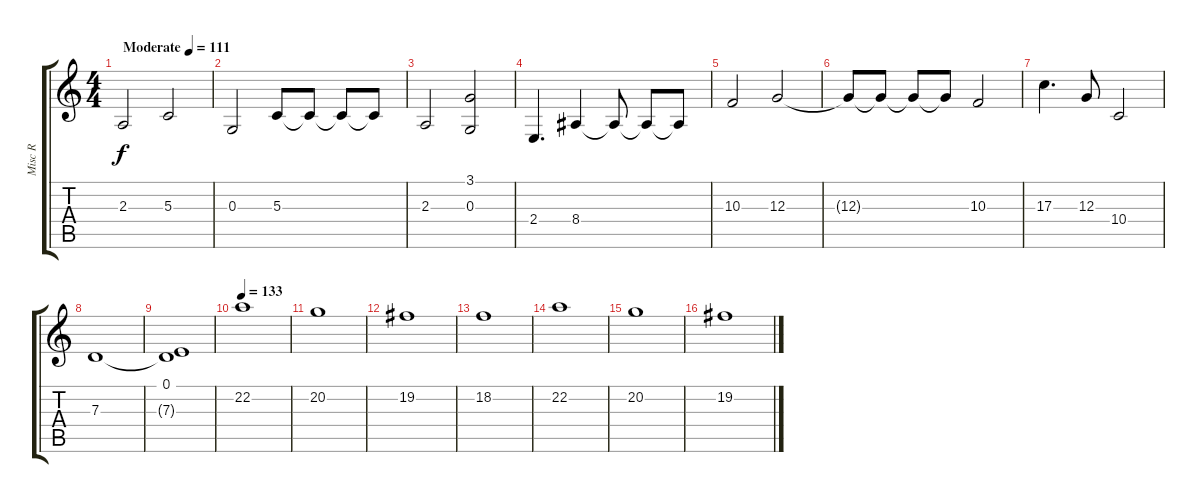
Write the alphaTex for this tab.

\track ("Misc R" "Misc R") {instrument synthstrings1}
\staff {score tabs}
\tuning (E4 B3 G3 D3 A2 E2) {hide}
\ts (4 4)
\tempo (111 "Moderate")
\clef g2
\ks c
2.3.2{dy f instrument synthstrings1} 5.3.2 |
0.3.2 5.3.8 5.3{t}.8 5.3{t}.8 5.3{t}.8 |
2.3.2 (3.1 0.3).2 |
2.4.4{d} 8.4.4 8.4{t}.8 8.4{t}.8 8.4{t}.8 |
10.3.2 12.3.2 |
12.3{t}.8 12.3{t}.8 12.3{t}.8 12.3{t}.8 10.3.2 |
17.3.4{d} 12.3.8 10.4.2 |
7.3.1{volume 3} |
(0.1 7.3{t}).1 |
\tempo 133
22.2.1{volume 11 instrument rockorgan} |
20.2.1 |
19.2.1 |
18.2.1 |
22.2.1 |
20.2.1 |
19.2.1
